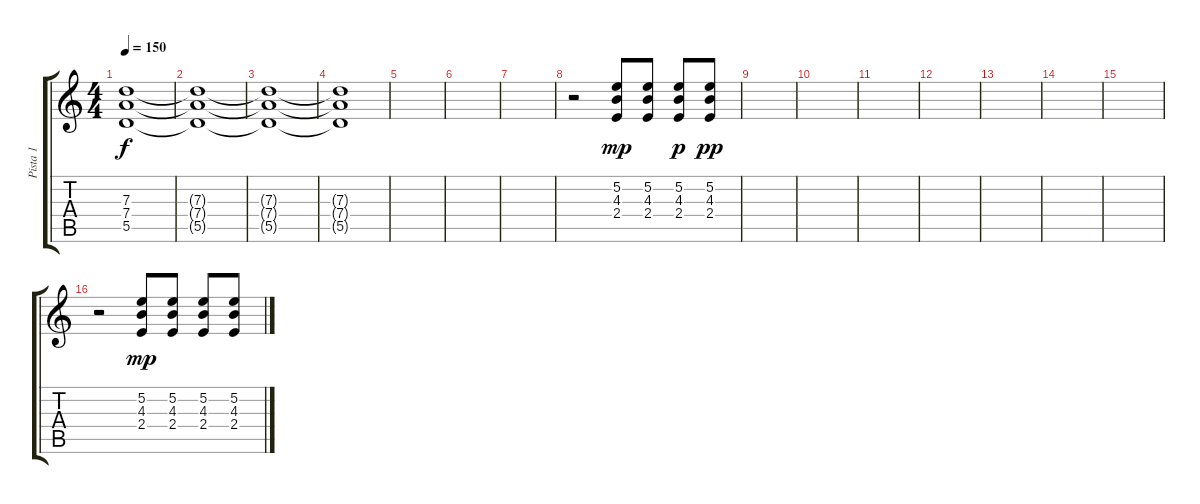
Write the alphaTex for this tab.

\track ("Pista 1" "Pista 1") {instrument distortionguitar}
\staff {score tabs}
\tuning (E4 B3 G3 D3 A2 E2) {hide}
\ts (4 4)
\tempo 150
\clef g2
\ks c
(7.3 7.4 5.5).1{dy f volume 0} |
(7.3{t} 7.4{t} 5.5{t}).1 |
(7.3{t} 7.4{t} 5.5{t}).1 |
(7.3{t} 7.4{t} 5.5{t}).1 |
|
|
|
r.2 (5.2 4.3 2.4).8{dy mp} (5.2 4.3 2.4).8 (5.2 4.3 2.4).8{dy p} (5.2 4.3 2.4).8{dy pp} |
|
|
|
|
|
|
|
r.2 (5.2 4.3 2.4).8{dy mp} (5.2 4.3 2.4).8 (5.2 4.3 2.4).8 (5.2 4.3 2.4).8
